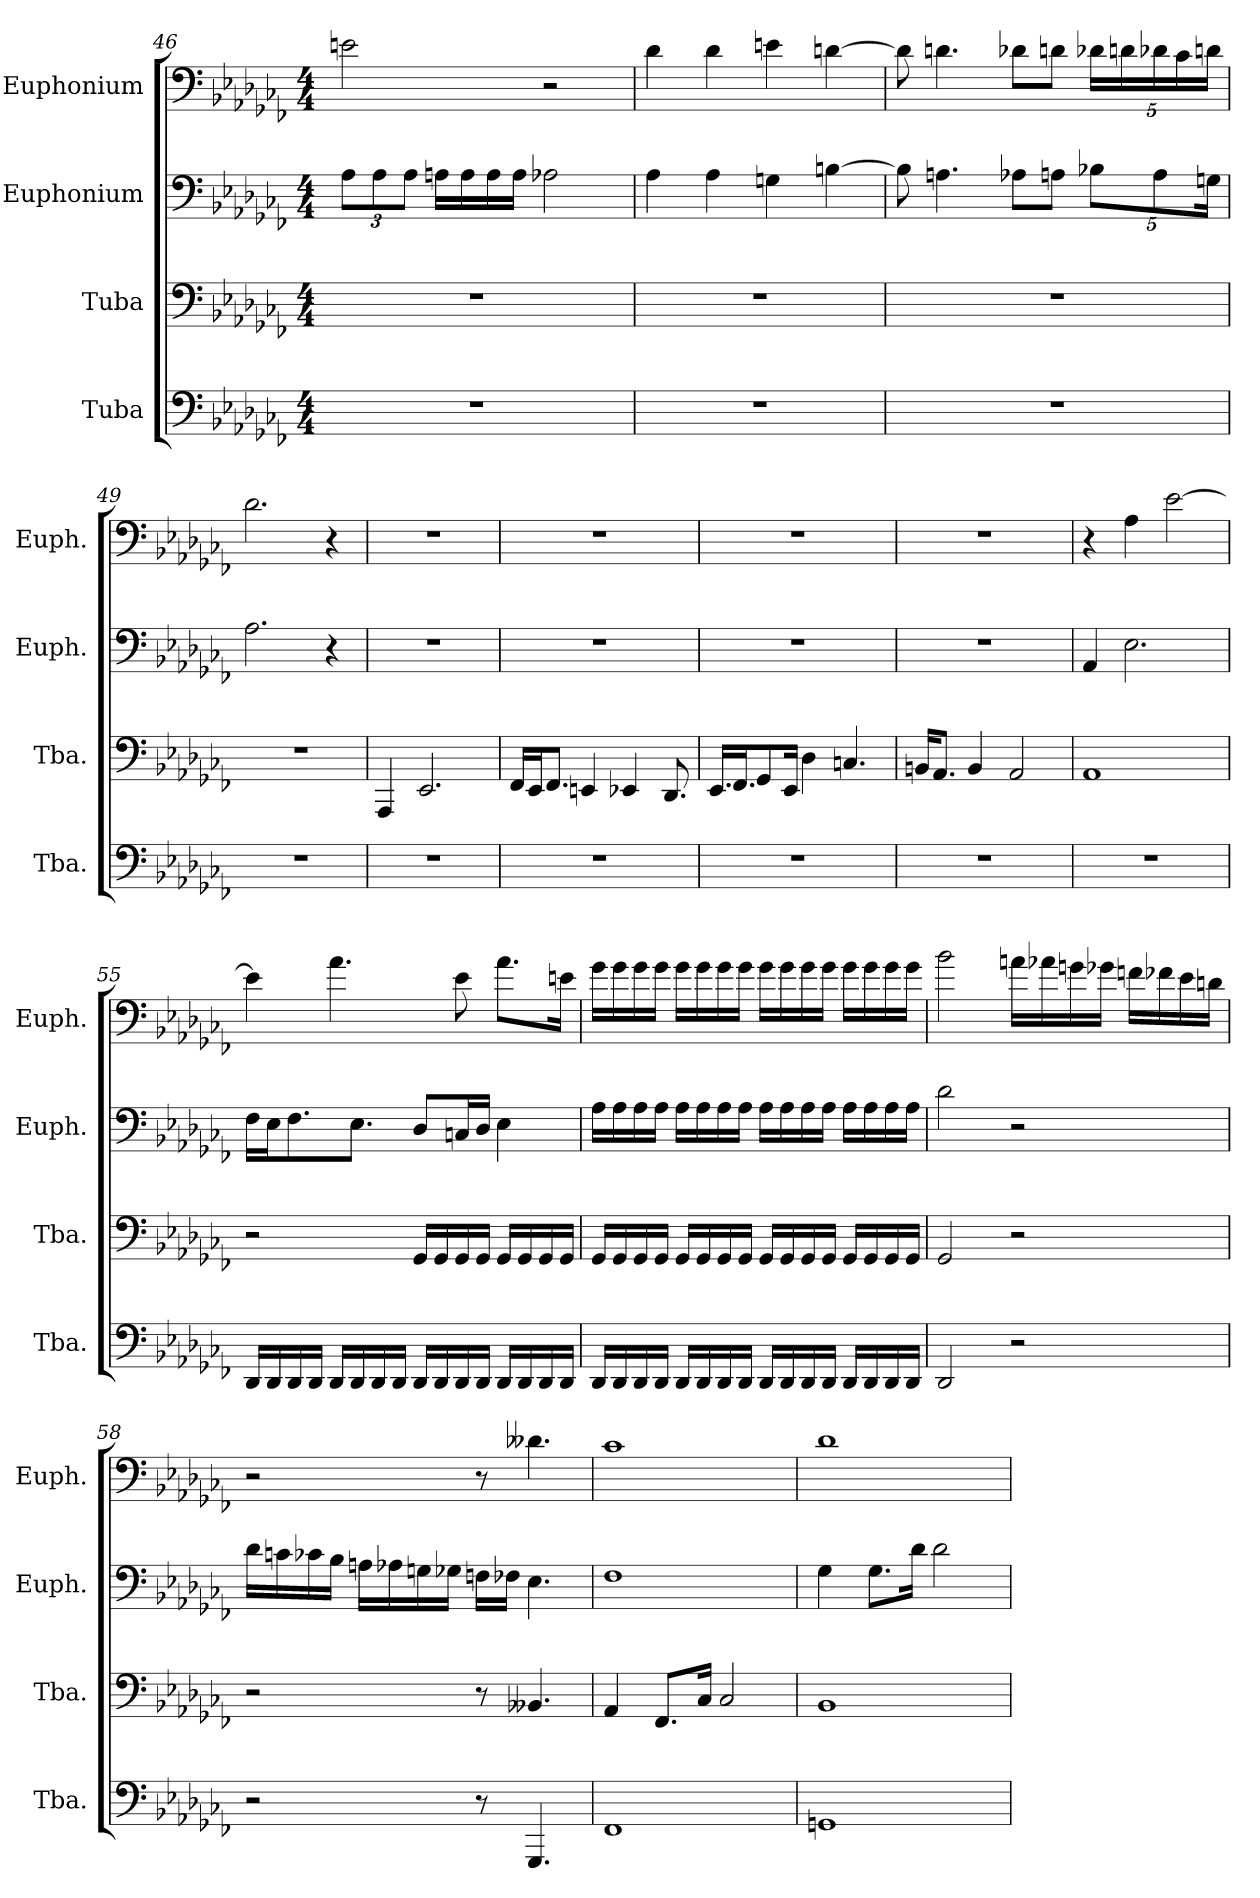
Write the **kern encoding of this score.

**kern	**kern	**kern	**kern
*part4	*part3	*part2	*part1
*staff4	*staff3	*staff2	*staff1
*I"Tuba	*I"Tuba	*I"Euphonium	*I"Euphonium
*I'Tba.	*I'Tba.	*I'Euph.	*I'Euph.
*clefF4	*clefF4	*clefF4	*clefF4
*k[b-e-a-d-g-c-f-]	*k[b-e-a-d-g-c-f-]	*k[b-e-a-d-g-c-f-]	*k[b-e-a-d-g-c-f-]
*M4/4	*M4/4	*M4/4	*M4/4
*	*	*Xbrackettup	*
=46	=46	=46	=46
1r	1r	12A-\L	2en\
.	.	12A-\	.
.	.	12A-\J	.
.	.	16An\LL	.
.	.	16A\	.
.	.	16A\	.
.	.	16A\JJ	.
.	.	2A-X\	2r
=47	=47	=47	=47
1r	1r	4A-\	4d-\
.	.	4A-\	4d-\
.	.	4Gn\	4en\
.	.	[4Bn\	[4dn\
!!LO:LB:g=z
=48	=48	=48	=48
1r	1r	8B\]	8d\]
.	.	4.An\	4.dn\
.	.	8A-X\L	8d-X\L
.	.	8An\J	8dn\J
*	*	*	*Xbrackettup
.	.	10B-X\L	20d-X\LL
.	.	.	20dn\
.	.	10A\	20d-X\
.	.	.	20c-\
.	.	20Gn\Jk	20dn\JJ
=49	=49	=49	=49
1r	1r	2.A-\	2.d-\
.	.	4r	4r
=50	=50	=50	=50
1r	4AAA-/	1r	1r
.	2.EE-/	.	.
=51	=51	=51	=51
1r	16FF-/LL	1r	1r
.	16EE-/J	.	.
.	8.FF-/J	.	.
.	4EEn/	.	.
.	4EE-X/	.	.
.	8.DD-/	.	.
=52	=52	=52	=52
1r	16.EE-/LL	1r	1r
.	16.FF-/J	.	.
.	8GG-/	.	.
.	16EE-/Jk	.	.
.	4D-\	.	.
.	4.Cn/	.	.
!!LO:PB:g=z
=53	=53	=53	=53
1r	16BBn/KL	1r	1r
.	8.AA-/J	.	.
.	4BB/	.	.
.	2AA-/	.	.
=54	=54	=54	=54
1r	1AA-	4AA-/	4r
.	.	2.E-\	4A-\
.	.	.	[2e-\
=55	=55	=55	=55
16DD-/LL	2r	16F-\LL	4e-\]
16DD-/	.	16E-\J	.
16DD-/	.	8.F-\	.
16DD-/JJ	.	.	.
16DD-/LL	.	.	4.a-\
16DD-/	.	8.E-\J	.
16DD-/	.	.	.
16DD-/JJ	.	.	.
16DD-/LL	16GG-/LL	8D-/L	.
16DD-/	16GG-/	.	.
16DD-/	16GG-/	16Cn/L	8e-\
16DD-/JJ	16GG-/JJ	16D-/JJ	.
16DD-/LL	16GG-/LL	4E-\	8.a-\L
16DD-/	16GG-/	.	.
16DD-/	16GG-/	.	.
16DD-/JJ	16GG-/JJ	.	16en\Jk
!!LO:LB:g=z
=56	=56	=56	=56
16DD-/LL	16GG-/LL	16A-\LL	16g-\LL
16DD-/	16GG-/	16A-\	16g-\
16DD-/	16GG-/	16A-\	16g-\
16DD-/JJ	16GG-/JJ	16A-\JJ	16g-\JJ
16DD-/LL	16GG-/LL	16A-\LL	16g-\LL
16DD-/	16GG-/	16A-\	16g-\
16DD-/	16GG-/	16A-\	16g-\
16DD-/JJ	16GG-/JJ	16A-\JJ	16g-\JJ
16DD-/LL	16GG-/LL	16A-\LL	16g-\LL
16DD-/	16GG-/	16A-\	16g-\
16DD-/	16GG-/	16A-\	16g-\
16DD-/JJ	16GG-/JJ	16A-\JJ	16g-\JJ
16DD-/LL	16GG-/LL	16A-\LL	16g-\LL
16DD-/	16GG-/	16A-\	16g-\
16DD-/	16GG-/	16A-\	16g-\
16DD-/JJ	16GG-/JJ	16A-\JJ	16g-\JJ
=57	=57	=57	=57
2DD-/	2GG-/	2d-\	2b-\
2r	2r	2r	16an\LL
.	.	.	16a-X\
.	.	.	16gn\
.	.	.	16g-X\JJ
.	.	.	16fn\LL
.	.	.	16f-X\
.	.	.	16e-\
.	.	.	16dn\JJ
!!LO:LB:g=z
=58	=58	=58	=58
2r	2r	16d-\LL	2r
.	.	16cn\	.
.	.	16c-X\	.
.	.	16B-\JJ	.
.	.	16An\LL	.
.	.	16A-X\	.
.	.	16Gn\	.
.	.	16G-X\JJ	.
8r	8r	16Fn\LL	8r
.	.	16F-X\JJ	.
4.GGG-/	4.BB--X/	4.E-\	4.d--X\
=59	=59	=59	=59
1FF-	4AA-/	1F-	1c-
.	8.FF-/L	.	.
.	16C-/Jk	.	.
.	2C-/	.	.
=60	=60	=60	=60
1GGn	1BB-	4G-\	1d-
.	.	8.G-\L	.
.	.	16d-\Jk	.
.	.	2d-\	.
=	=	=	=
*-	*-	*-	*-
